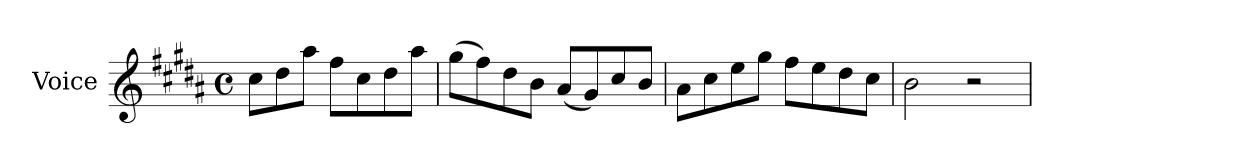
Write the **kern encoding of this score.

**kern
*part1
*staff1
*I"Voice
*I'Voice
*clefG2
*k[f#c#g#d#a#]
*M4/4
*met(c)
=
8cc#\L
8dd#\
8aa#\J
8ff#\L
8cc#\
8dd#\
8aa#\J
=1
(>8gg#\L
8ff#\)
8dd#\
8b\J
(>8a#/L
8g#/)
8cc#/
8b/J
=2
8a#\L
8cc#\
8ee\
8gg#\J
8ff#\L
8ee\
8dd#\
8cc#\J
=3
2b\
2rcc
=
*-
